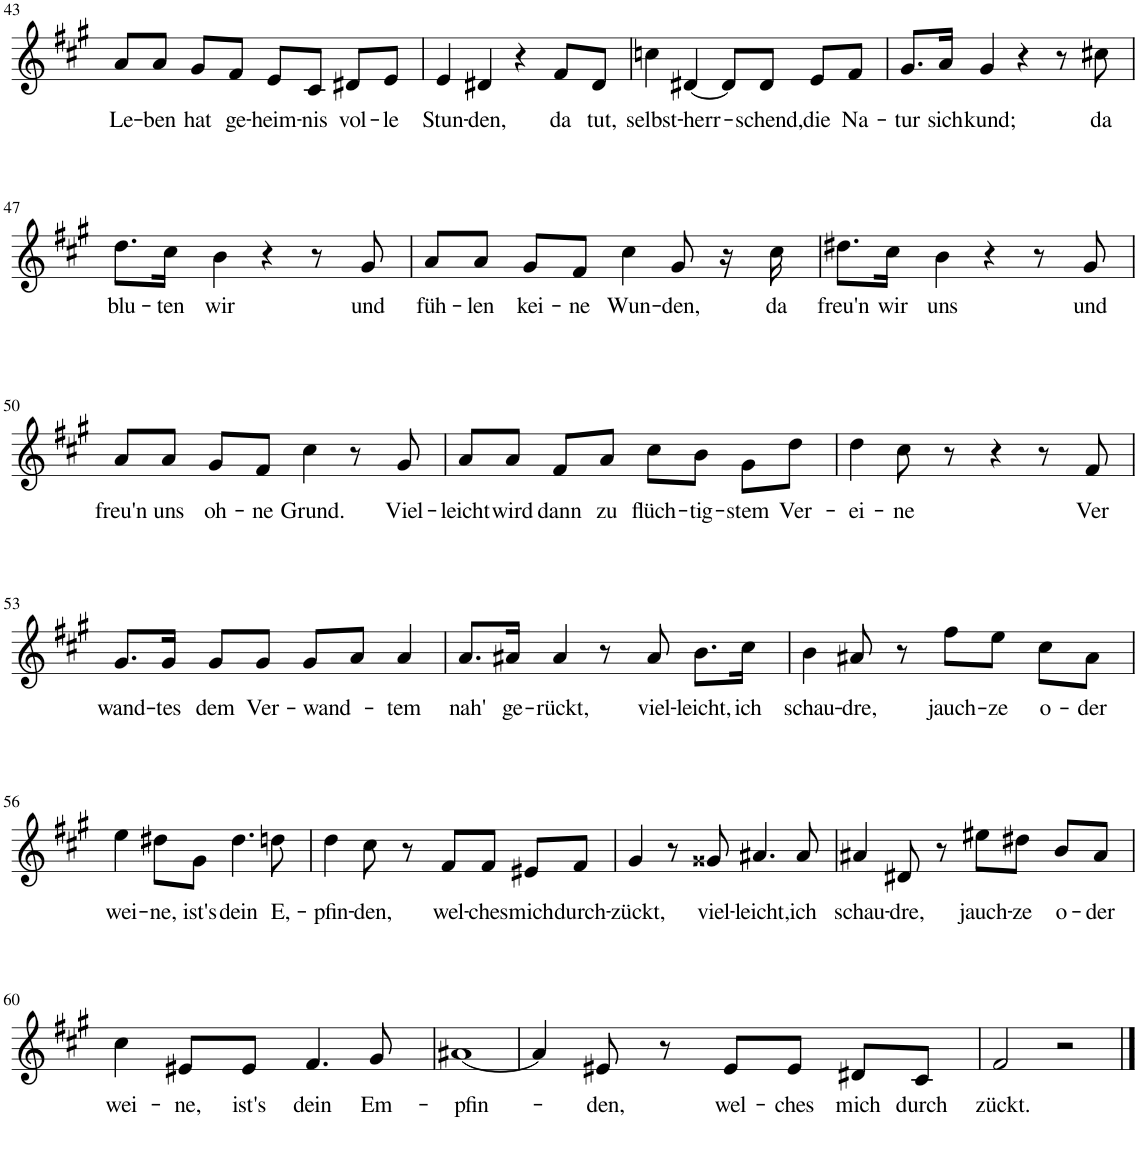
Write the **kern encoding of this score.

**kern	**text
*part1	*part1
*staff1	*staff1
*I"Piano	*
*I'Pno	*
!!LO:PB:g=z
*clefG2	*
*k[f#c#g#]	*
*M4/4	*
=43	=43
!	!LO:LY:b
8a/L	Le-
!	!LO:LY:b
8a/J	-ben
!	!LO:LY:b
8g#/L	hat
!	!LO:LY:b
8f#/J	ge-
!	!LO:LY:b
8e/L	-heim-
!	!LO:LY:b
8c#/J	-nis
!	!LO:LY:b
8d#X/L	-vol-
!	!LO:LY:b
8e/J	-le
=44	=44
!	!LO:LY:b
4e/	Stun-
!	!LO:LY:b
4d#X/	-den,
4r	.
!	!LO:LY:b
8f#/L	da
!	!LO:LY:b
8d#/J	tut,
=45	=45
!	!LO:LY:b
4ccn\	selbst-
!	!LO:LY:b
[4d#X/	-herr-
8d#/L]	.
!	!LO:LY:b
8d#/J	-schend,
!	!LO:LY:b
8e/L	die
!	!LO:LY:b
8f#/J	Na-
=46	=46
!	!LO:LY:b
8.g#/L	tur
!	!LO:LY:b
16a/Jk	sich
!	!LO:LY:b
4g#/	kund;
4r	.
8r	.
!	!LO:LY:b
8cc#X\	da
!!LO:LB:g=z
=47	=47
!	!LO:LY:b
8.dd\L	blu-
!	!LO:LY:b
16cc#\Jk	-ten
!	!LO:LY:b
4b\	wir
4r	.
8r	.
!	!LO:LY:b
8g#/	und
=48	=48
!	!LO:LY:b
8a/L	füh-
!	!LO:LY:b
8a/J	-len
!	!LO:LY:b
8g#/L	kei-
!	!LO:LY:b
8f#/J	-ne
!	!LO:LY:b
4cc#\	Wun-
!	!LO:LY:b
8g#/	-den,
16r	.
!	!LO:LY:b
16cc#\	da
=49	=49
!	!LO:LY:b
8.dd#X\L	freu'n
!	!LO:LY:b
16cc#\Jk	wir
!	!LO:LY:b
4b\	uns
4r	.
8r	.
!	!LO:LY:b
8g#/	und
!!LO:LB:g=z
=50	=50
!	!LO:LY:b
8a/L	freu'n
!	!LO:LY:b
8a/J	uns
!	!LO:LY:b
8g#/L	oh-
!	!LO:LY:b
8f#/J	-ne
!	!LO:LY:b
4cc#\	Grund.
8r	.
!	!LO:LY:b
8g#/	Viel-
=51	=51
!	!LO:LY:b
8a/L	-leicht
!	!LO:LY:b
8a/J	wird
!	!LO:LY:b
8f#/L	dann
!	!LO:LY:b
8a/J	zu
!	!LO:LY:b
8cc#\L	flüch-
!	!LO:LY:b
8b\J	-tig-
!	!LO:LY:b
8g#\L	-stem
!	!LO:LY:b
8dd\J	Ver-
=52	=52
!	!LO:LY:b
4dd\	-ei-
!	!LO:LY:b
8cc#\	-ne
8r	.
4r	.
8r	.
!	!LO:LY:b
8f#/	Ver
!!LO:LB:g=z
=53	=53
!	!LO:LY:b
8.g#/L	-wand-
!	!LO:LY:b
16g#/Jk	-tes
!	!LO:LY:b
8g#/L	dem
!	!LO:LY:b
8g#/J	Ver-
!	!LO:LY:b
8g#/L	-wand-
8a/J	.
!	!LO:LY:b
4a/	-tem
=54	=54
!	!LO:LY:b
8.a/L	nah'
!	!LO:LY:b
16a#X/Jk	ge-
!	!LO:LY:b
4a#/	-rückt,
8r	.
!	!LO:LY:b
8a#/	viel-
!	!LO:LY:b
8.b\L	-leicht,
!	!LO:LY:b
16cc#\Jk	ich
=55	=55
!	!LO:LY:b
4b\	schau-
!	!LO:LY:b
8a#X/	-dre,
8r	.
!	!LO:LY:b
8ff#\L	jauch-
!	!LO:LY:b
8ee\J	-ze
!	!LO:LY:b
8cc#\L	o-
!	!LO:LY:b
8a#\J	-der
!!LO:LB:g=z
=56	=56
!	!LO:LY:b
4ee\	wei-
!	!LO:LY:b
8dd#X\L	-ne,
!	!LO:LY:b
8g#\J	ist's
!	!LO:LY:b
4.dd#\	dein
!	!LO:LY:b
8ddn\	E,-
=57	=57
!	!LO:LY:b
4dd\	-pfin-
!	!LO:LY:b
8cc#\	-den,
8r	.
!	!LO:LY:b
8f#/L	wel-
!	!LO:LY:b
8f#/J	-ches
!	!LO:LY:b
8e#X/L	mich
!	!LO:LY:b
8f#/J	durch-
=58	=58
!	!LO:LY:b
4g#/	-zückt,
8r	.
!	!LO:LY:b
8g##X/	viel-
!	!LO:LY:b
4.a#X/	-leicht,
!	!LO:LY:b
8a#/	ich
=59	=59
!	!LO:LY:b
4a#X/	schau-
!	!LO:LY:b
8d#X/	-dre,
8r	.
!	!LO:LY:b
8ee#X\L	jauch-
!	!LO:LY:b
8dd#X\J	-ze
!	!LO:LY:b
8b/L	o-
!	!LO:LY:b
8a#/J	-der
!!LO:LB:g=z
=60	=60
!	!LO:LY:b
4cc#\	wei-
!	!LO:LY:b
8e#X/L	-ne,
!	!LO:LY:b
8e#/J	ist's
!	!LO:LY:b
4.f#/	dein
!	!LO:LY:b
8g#/	Em-
=61	=61
!	!LO:LY:b
[1a#X	-pfin-
=62	=62
4a#/]	.
!	!LO:LY:b
8e#X/	-den,
8r	.
!	!LO:LY:b
8e#/L	wel-
!	!LO:LY:b
8e#/J	-ches
!	!LO:LY:b
8d#X/L	mich
!	!LO:LY:b
8c#/J	durch
=63	=63
!	!LO:LY:b
2f#/	-zückt.
2r	.
==	==
*-	*-
